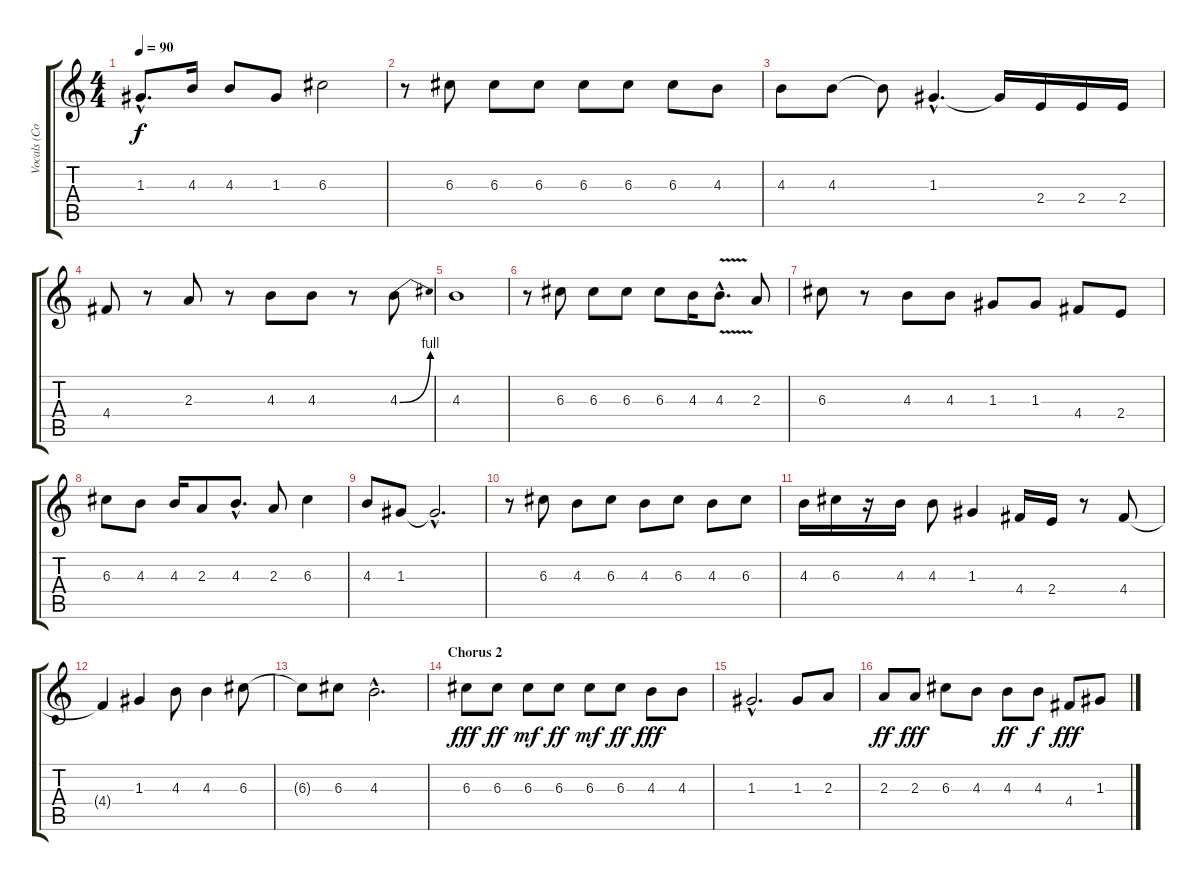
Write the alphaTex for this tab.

\track ("Vocals (Costello)" "Vocals (Co") {instrument electricguitarjazz}
\staff {score tabs}
\tuning (E4 B3 G3 D3 A2 E2) {hide}
\ts (4 4)
\tempo 90
\clef g2
\ks c
1.3{hac}.8{d dy f} 4.3.16 4.3.8 1.3.8 6.3.2 |
r.8 6.3.8 6.3.8 6.3.8 6.3.8 6.3.8 6.3.8 4.3.8 |
4.3.8 4.3.8 4.3{t}.8 1.3{hac}.4{d} 1.3{t}.16 2.4.16 2.4.16 2.4.16 |
4.4.8 r.8 2.3.8 r.8 4.3.8 4.3.8 r.8 4.3{be (bend 0 0 60 4)}.8 |
4.3.1 |
r.8 6.3.8 6.3.8 6.3.8 6.3.8 4.3.16 4.3{v hac}.8{d} 2.3.8 |
6.3.8 r.8 4.3.8 4.3.8 1.3.8 1.3.8 4.4.8 2.4.8 |
6.3.8 4.3.8 4.3.16 2.3.8 4.3{hac}.8{d} 2.3.8 6.3.4 |
4.3.8 1.3.8 1.3{hac t}.2{d} |
r.8 6.3.8 4.3.8 6.3.8 4.3.8 6.3.8 4.3.8 6.3.8 |
4.3.16 6.3.16 r.16 4.3.16 4.3.8 1.3.4 4.4.16 2.4.16 r.8 4.4.8 |
4.4{t}.4 1.3.4 4.3.8 4.3.4 6.3.8 |
6.3{t}.8 6.3.8 4.3{hac}.2{d} |
\section ("" "Chorus 2")
6.3.8{dy fff volume 16} 6.3.8{dy ff} 6.3.8{dy mf} 6.3.8{dy ff} 6.3.8{dy mf} 6.3.8{dy ff} 4.3.8{dy fff} 4.3.8 |
1.3{hac}.2{d} 1.3.8 2.3.8 |
2.3.8{dy ff} 2.3.8{dy fff} 6.3.8 4.3.8 4.3.8{dy ff} 4.3.8{dy f} 4.4.8{dy fff} 1.3.8
